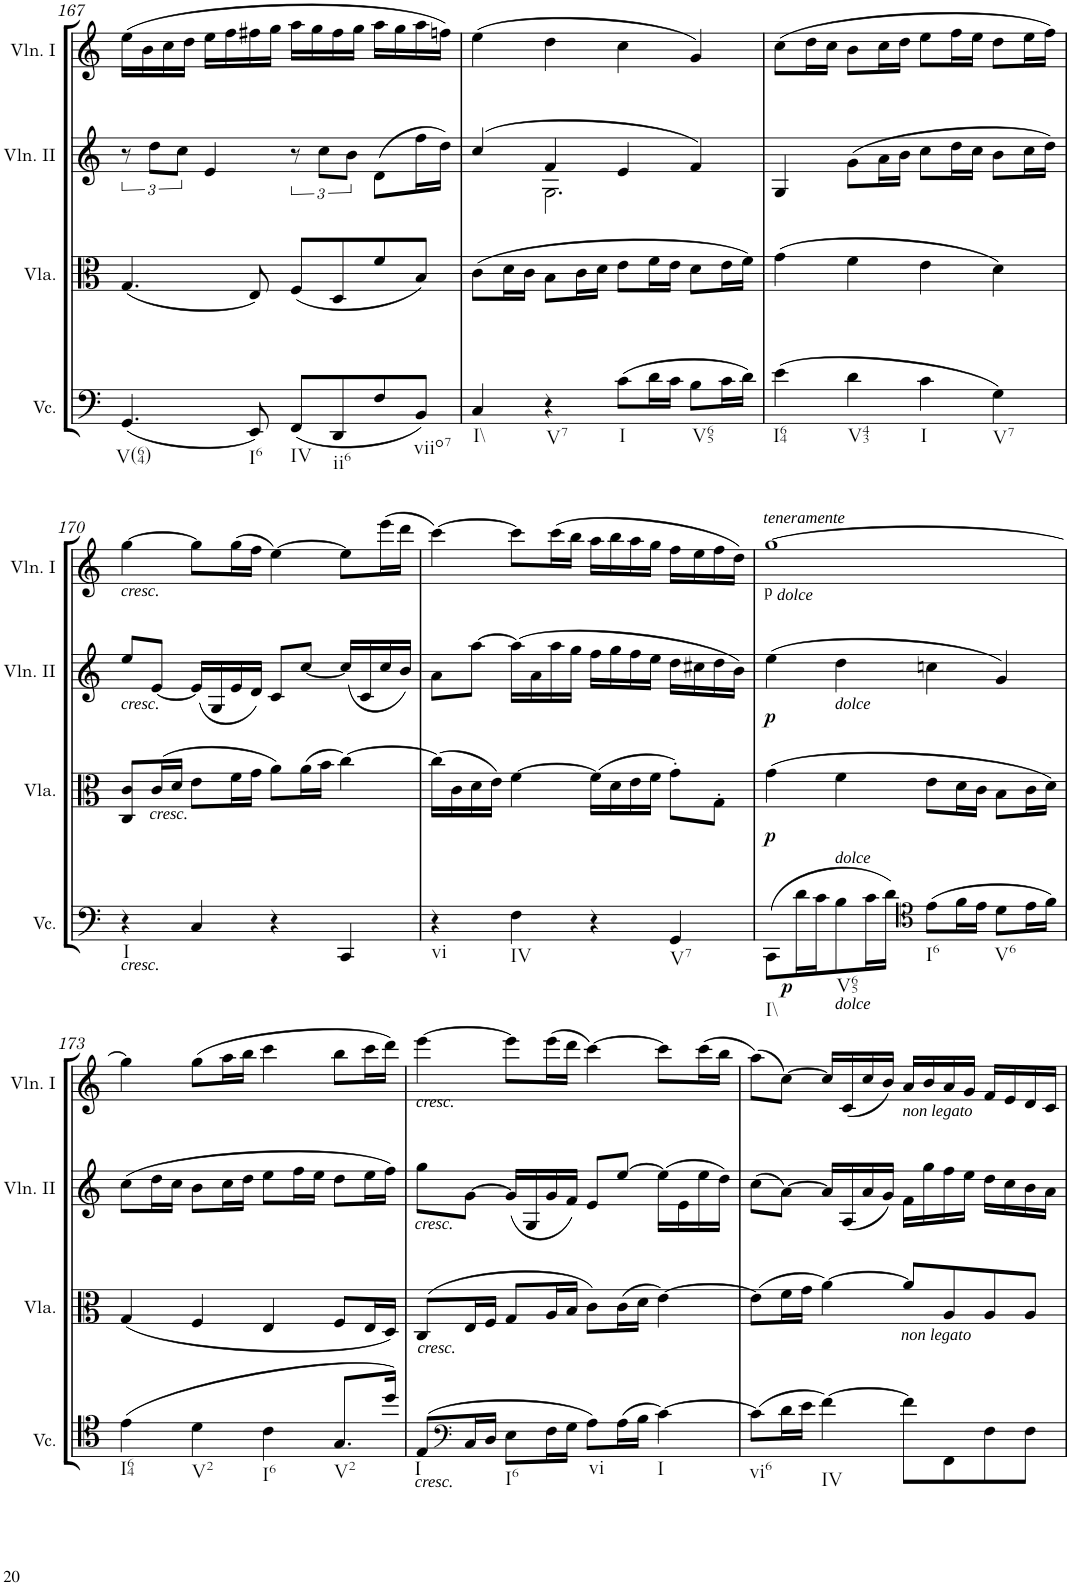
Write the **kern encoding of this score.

**kern	**dynam	**kern	**dynam	**kern	**dynam	**kern
*part4	*part4	*part3	*part3	*part2	*part2	*part1
*staff4	*staff4	*staff3	*staff3	*staff2	*staff2	*staff1
*I"Violoncello	*	*I"Viola	*	*I"Violin II	*	*I"Violin I
*I'Vc.	*	*I'Vla.	*	*I'Vln. II	*	*I'Vln. I
!!LO:PB:g=z
*clefC4	*	*clefC3	*	*clefG2	*	*clefG2
*k[]	*	*k[]	*	*k[]	*	*k[]
*M4/4	*	*M4/4	*	*M4/4	*	*M4/4
*met(c)	*	*met(c)	*	*met(c)	*	*met(c)
=167	=167	=167	=167	=167	=167	=167
!LO:TX:b:t=V(64)	!	!	!	!	!	!
(4.GG/	.	(4.G/	.	12r	.	(16ee\LL
.	.	.	.	.	.	16b\
.	.	.	.	12dd\L	.	.
.	.	.	.	.	.	16cc\
.	.	.	.	12cc\J	.	.
.	.	.	.	.	.	16dd\JJ
.	.	.	.	4e/	.	16ee\LL
.	.	.	.	.	.	16ff\
!LO:TX:b:t=I6	!	!	!	!	!	!
8EE/)	.	8E/)	.	.	.	16ff#X\
.	.	.	.	.	.	16gg\JJ
!LO:TX:b:t=IV	!	!	!	!	!	!
(8FF/L	.	(8F/L	.	12r	.	16aa\LL
.	.	.	.	.	.	16gg\
.	.	.	.	12cc\L	.	.
!LO:TX:b:t=ii6	!	!	!	!	!	!
8DD/	.	8D/	.	.	.	16ff#\
.	.	.	.	12b\J	.	.
.	.	.	.	.	.	16gg\JJ
8F/	.	8f/	.	(8d\L	.	16aa\LL
.	.	.	.	.	.	16gg\
!LO:TX:b:t=viio7	!	!	!	!	!	!
8BB/J)	.	8B/J)	.	16ff\L	.	16aa\
.	.	.	.	16dd\JJ)	.	16ffn\JJ)
=168	=168	=168	=168	=168	=168	=168
*	*	*	*	*^	*	*
!LO:TX:b:t=I\\	!	!	!	!	!	!	!
4C/	.	(8c\L	.	(4cc/	4ryy	.	(4ee\
.	.	16d\L	.	.	.	.	.
.	.	16c\JJ	.	.	.	.	.
!LO:TX:b:t=V7	!	!	!	!	!	!	!
4r	.	8B\L	.	4f/	2.G\	.	4dd\
.	.	16c\L	.	.	.	.	.
.	.	16d\JJ	.	.	.	.	.
!LO:TX:b:t=I	!	!	!	!	!	!	!
(8c\L	.	8e\L	.	4e/	.	.	4cc\
16d\L	.	16f\L	.	.	.	.	.
16c\JJ	.	16e\JJ	.	.	.	.	.
!LO:TX:b:t=V65	!	!	!	!	!	!	!
8B\L	.	8d\L	.	4f/)	.	.	4g/)
16c\L	.	16e\L	.	.	.	.	.
16d\JJ)	.	16f\JJ)	.	.	.	.	.
*	*	*	*	*v	*v	*	*
=169	=169	=169	=169	=169	=169	=169
!LO:TX:b:t=I64	!	!	!	!	!	!
(4e\	.	(4g\	.	4G/	.	(8cc\L
.	.	.	.	.	.	16dd\L
.	.	.	.	.	.	16cc\JJ
!LO:TX:b:t=V43	!	!	!	!	!	!
4d\	.	4f\	.	(8g\L	.	8b\L
.	.	.	.	16a\L	.	16cc\L
.	.	.	.	16b\JJ	.	16dd\JJ
!LO:TX:b:t=I	!	!	!	!	!	!
4c\	.	4e\	.	8cc\L	.	8ee\L
.	.	.	.	16dd\L	.	16ff\L
.	.	.	.	16cc\JJ	.	16ee\JJ
!LO:TX:b:t=V7	!	!	!	!	!	!
4G\)	.	4d\)	.	8b\L	.	8dd\L
.	.	.	.	16cc\L	.	16ee\L
.	.	.	.	16dd\JJ)	.	16ff\JJ)
!!LO:LB:g=z
=170	=170	=170	=170	=170	=170	=170
!	!	!	!	!	!	!LO:TX:b:i:t=cresc.
!	!	!	!	!LO:TX:b:i:t=cresc.	!	!
!LO:TX:b:i:t=cresc.	!	!	!	!	!	!
!LO:TX:b:t=I	!	!	!	!	!	!
4r	.	8C/ 8c/L	.	8ee/L	.	[4gg\
!	!	!LO:TX:b:i:t=cresc.	!	!	!	!
.	.	(16c/L	.	[8e/J	.	.
.	.	16d/JJ	.	.	.	.
4C/	.	8e\L	.	(16e/LL]	.	8gg\L]
.	.	.	.	16G/	.	.
.	.	16f\L	.	16e/	.	(16gg\L
.	.	16g\JJ	.	16d/JJ)	.	16ff\JJ
4r	.	8a\L)	.	8c/L	.	[4ee\)
.	.	(16a\L	.	[8cc/J	.	.
.	.	16b\JJ	.	.	.	.
4CC/	.	[4cc\)	.	(16cc/LL]	.	8ee\L]
.	.	.	.	16c/	.	.
.	.	.	.	16cc/	.	(16eee\L
.	.	.	.	16b/JJ)	.	16ddd\JJ
=171	=171	=171	=171	=171	=171	=171
!LO:TX:b:t=vi	!	!	!	!	!	!
4r	.	(16cc\LL]	.	8a\L	.	[4ccc\)
.	.	16c\	.	.	.	.
.	.	16d\	.	[8aa\J	.	.
.	.	16e\JJ)	.	.	.	.
!LO:TX:b:t=IV	!	!	!	!	!	!
4F\	.	[4f\	.	(16aa\LL]	.	8ccc\L]
.	.	.	.	16a\	.	.
.	.	.	.	16aa\	.	(16ccc\L
.	.	.	.	16gg\JJ	.	16bb\JJ
4r	.	(16f\LL]	.	16ff\LL	.	16aa\LL
.	.	16d\	.	16gg\	.	16bb\
.	.	16e\	.	16ff\	.	16aa\
.	.	16f\JJ	.	16ee\JJ	.	16gg\JJ
!LO:TX:b:t=V7	!	!	!	!	!	!
4GG/	.	8g'\L)	.	16dd\LL	.	16ff\LL
.	.	.	.	16cc#X\	.	16ee\
.	.	8G'\J	.	16dd\	.	16ff\
.	.	.	.	16b\JJ)	.	16dd\JJ)
=172	=172	=172	=172	=172	=172	=172
!	!	!	!	!	!	!LO:TX:b:t=p
!	!	!	!	!	!	!LO:TX:a:i:t=teneramente
!	!	!	!	!	!	!LO:TX:b:i:t=dolce
!LO:TX:b:t=I\\	!	!	!	!	!	!
!	!	!	!LO:DY:b	!	!LO:DY:b	!
(8CC\L	.	(4g\	p	(4ee\	p	[1gg
!	!LO:DY:b	!	!	!	!	!
16d\L	p	.	.	.	.	.
16c\J	.	.	.	.	.	.
!	!	!	!	!LO:TX:b:i:t=dolce	!	!
!LO:TX:b:i:t=dolce	!	!	!	!	!	!
!LO:TX:a:i:t=dolce	!	!	!	!	!	!
!LO:TX:b:t=V65	!	!	!	!	!	!
8B\	.	4f\	.	4dd\	.	.
16c\L	.	.	.	.	.	.
16d\JJ)	.	.	.	.	.	.
*clefC4	*	*	*	*	*	*
!LO:TX:b:t=I6	!	!	!	!	!	!
(8e\L	.	8e\L	.	4ccn\	.	.
16f\L	.	16d\L	.	.	.	.
16e\JJ	.	16c\JJ	.	.	.	.
!LO:TX:b:t=V6	!	!	!	!	!	!
8d\L	.	8B\L	.	4g/)	.	.
16e\L	.	16c\L	.	.	.	.
16f\JJ)	.	16d\JJ)	.	.	.	.
!!LO:LB:g=z
=173	=173	=173	=173	=173	=173	=173
!LO:TX:b:t=I64	!	!	!	!	!	!
(4e\	.	(4G/	.	(8cc\L	.	4gg\]
.	.	.	.	16dd\L	.	.
.	.	.	.	16cc\JJ	.	.
!LO:TX:b:t=V2	!	!	!	!	!	!
4d\	.	4F/	.	8b\L	.	(8gg\L
.	.	.	.	16cc\L	.	16aa\L
.	.	.	.	16dd\JJ	.	16bb\JJ
!LO:TX:b:t=I6	!	!	!	!	!	!
4c\	.	4E/	.	8ee\L	.	4ccc\
.	.	.	.	16ff\L	.	.
.	.	.	.	16ee\JJ	.	.
!LO:TX:b:t=V2	!	!	!	!	!	!
8.G/L	.	8F/L	.	8dd\L	.	8bb\L
.	.	16E/L	.	16ee\L	.	16ccc\L
16dd/Jk)	.	16D/JJ)	.	16ff\JJ)	.	16ddd\JJ)
=174	=174	=174	=174	=174	=174	=174
!	!	!	!	!	!	!LO:TX:a:i:t=cresc.
!	!	!	!	!LO:TX:b:i:t=cresc.	!	!
!	!	!LO:TX:b:i:t=cresc.	!	!	!	!
!LO:TX:b:i:t=cresc.	!	!	!	!	!	!
!LO:TX:b:t=I	!	!	!	!	!	!
(8E/L	.	(8C/L	.	8gg\L	.	[4eee\
*clefF4	*	*	*	*	*	*
16C/L	.	16E/L	.	[8g\J	.	.
16D/JJ	.	16F/JJ	.	.	.	.
!LO:TX:b:t=I6	!	!	!	!	!	!
8E\L	.	8G/L	.	(16g/LL]	.	8eee\L]
.	.	.	.	16G/	.	.
16F\L	.	16A/L	.	16g/	.	(16eee\L
16G\JJ	.	16B/JJ	.	16f/JJ)	.	16ddd\JJ
!LO:TX:b:t=vi	!	!	!	!	!	!
8A\L)	.	8c\L)	.	8e/L	.	[4ccc\)
(16A\L	.	(16c\L	.	[8ee/J	.	.
16B\JJ	.	16d\JJ	.	.	.	.
!LO:TX:b:t=I	!	!	!	!	!	!
[4c\)	.	[4e\)	.	(16ee\LL]	.	8ccc\L]
.	.	.	.	16e\	.	.
.	.	.	.	16ee\	.	(16ccc\L
.	.	.	.	16dd\JJ)	.	16bb\JJ
=175	=175	=175	=175	=175	=175	=175
!LO:TX:b:t=vi6	!	!	!	!	!	!
(8c\L]	.	(8e\L]	.	(8cc\L	.	(8aa\L)
16d\L	.	16f\L	.	[8a\J)	.	[8cc\J)
16e\JJ	.	16g\JJ	.	.	.	.
!LO:TX:b:t=IV	!	!	!	!	!	!
[4f\)	.	[4a\)	.	16a/LL]	.	16cc/LL]
.	.	.	.	(16A/	.	(16c/
.	.	.	.	16a/	.	16cc/
.	.	.	.	16g/JJ)	.	16b/JJ)
!	!	!	!	!	!	!LO:TX:b:i:t=non legato
!	!	!LO:TX:b:i:t=non legato	!	!	!	!
8f\L]	.	8a/L]	.	16f\LL	.	16a/LL
.	.	.	.	16gg\	.	16b/
8FF\	.	8A/	.	16ff\	.	16a/
.	.	.	.	16ee\JJ	.	16g/JJ
8F\	.	8A/	.	16dd\LL	.	16f/LL
.	.	.	.	16cc\	.	16e/
8F\J	.	8A/J	.	16b\	.	16d/
.	.	.	.	16a\JJ	.	16c/JJ
=	=	=	=	=	=	=
*-	*-	*-	*-	*-	*-	*-
